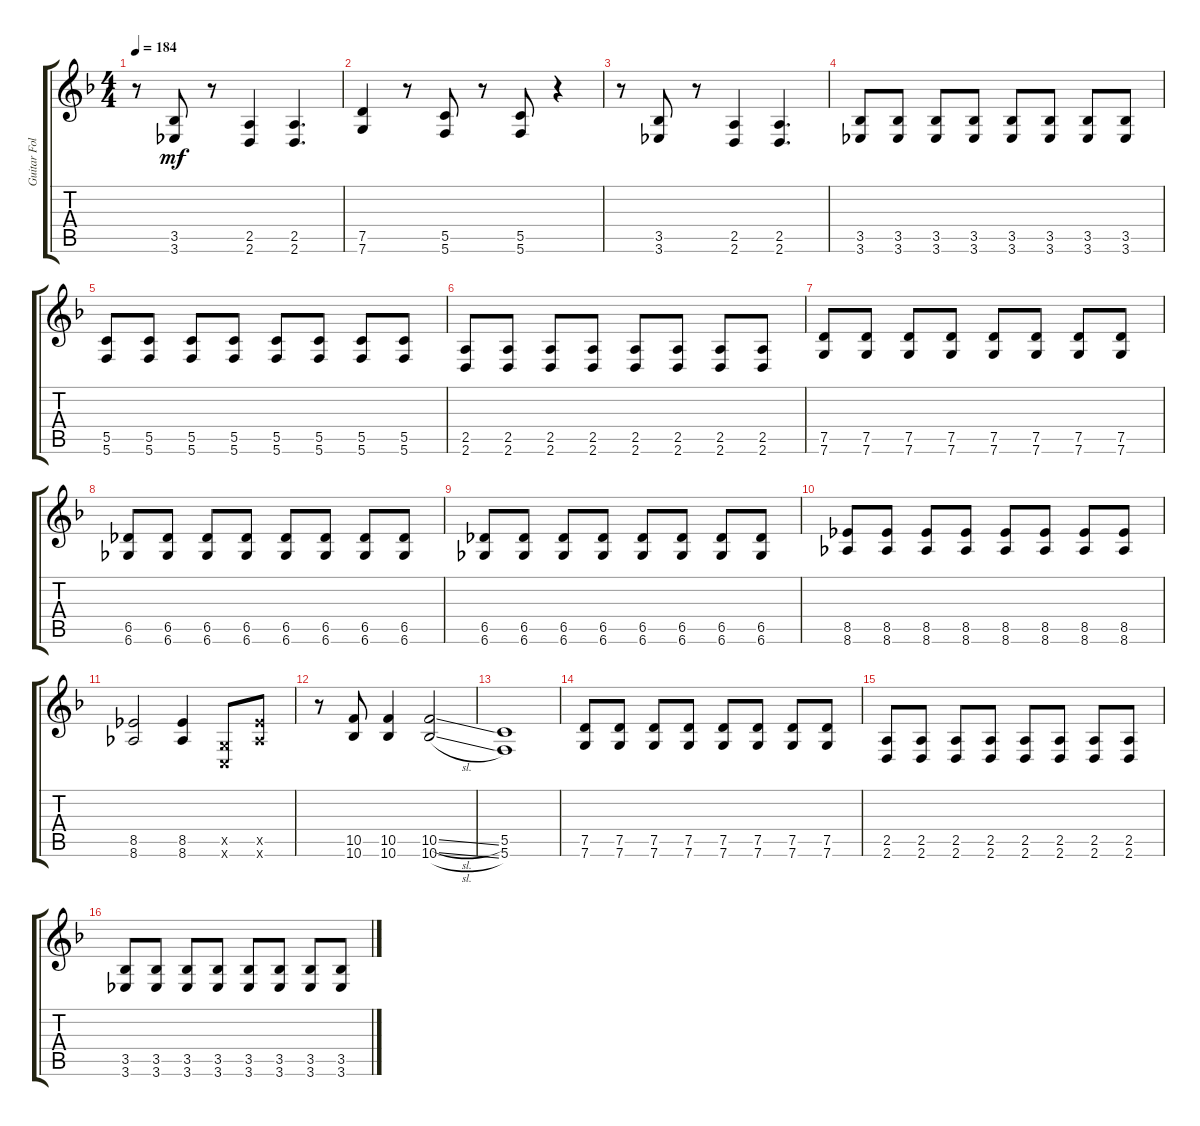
\track ("Guitar Folder R" "Guitar Fol") {instrument electricbassfinger}
\staff {score tabs}
\tuning (D4 A3 F3 C3 G2 C2) {hide}
\ts (4 4)
\tempo 184
\clef g2
\ks dminor
r.8{dy mf} (3.5 3.6).8 r.8 (2.5 2.6).4 (2.5 2.6).4{d} |
(7.5 7.6).4 r.8 (5.5 5.6).8 r.8 (5.5 5.6).8 r.4 |
r.8 (3.5 3.6).8 r.8 (2.5 2.6).4 (2.5 2.6).4{d} |
(3.5 3.6).8 (3.5 3.6).8 (3.5 3.6).8 (3.5 3.6).8 (3.5 3.6).8 (3.5 3.6).8 (3.5 3.6).8 (3.5 3.6).8 |
(5.5 5.6).8 (5.5 5.6).8 (5.5 5.6).8 (5.5 5.6).8 (5.5 5.6).8 (5.5 5.6).8 (5.5 5.6).8 (5.5 5.6).8 |
(2.5 2.6).8 (2.5 2.6).8 (2.5 2.6).8 (2.5 2.6).8 (2.5 2.6).8 (2.5 2.6).8 (2.5 2.6).8 (2.5 2.6).8 |
(7.5 7.6).8 (7.5 7.6).8 (7.5 7.6).8 (7.5 7.6).8 (7.5 7.6).8 (7.5 7.6).8 (7.5 7.6).8 (7.5 7.6).8 |
(6.5 6.6).8 (6.5 6.6).8 (6.5 6.6).8 (6.5 6.6).8 (6.5 6.6).8 (6.5 6.6).8 (6.5 6.6).8 (6.5 6.6).8 |
(6.5 6.6).8 (6.5 6.6).8 (6.5 6.6).8 (6.5 6.6).8 (6.5 6.6).8 (6.5 6.6).8 (6.5 6.6).8 (6.5 6.6).8 |
(8.5 8.6).8 (8.5 8.6).8 (8.5 8.6).8 (8.5 8.6).8 (8.5 8.6).8 (8.5 8.6).8 (8.5 8.6).8 (8.5 8.6).8 |
(8.5 8.6).2 (8.5 8.6).4 (0.5{x} 0.6{x}).8 (8.5{x} 8.6{x}).8 |
r.8 (10.5 10.6).8 (10.5 10.6).4 (10.5{sl} 10.6{sl}).2 |
(5.5 5.6).1 |
(7.5 7.6).8 (7.5 7.6).8 (7.5 7.6).8 (7.5 7.6).8 (7.5 7.6).8 (7.5 7.6).8 (7.5 7.6).8 (7.5 7.6).8 |
(2.5 2.6).8 (2.5 2.6).8 (2.5 2.6).8 (2.5 2.6).8 (2.5 2.6).8 (2.5 2.6).8 (2.5 2.6).8 (2.5 2.6).8 |
(3.5 3.6).8 (3.5 3.6).8 (3.5 3.6).8 (3.5 3.6).8 (3.5 3.6).8 (3.5 3.6).8 (3.5 3.6).8 (3.5 3.6).8
